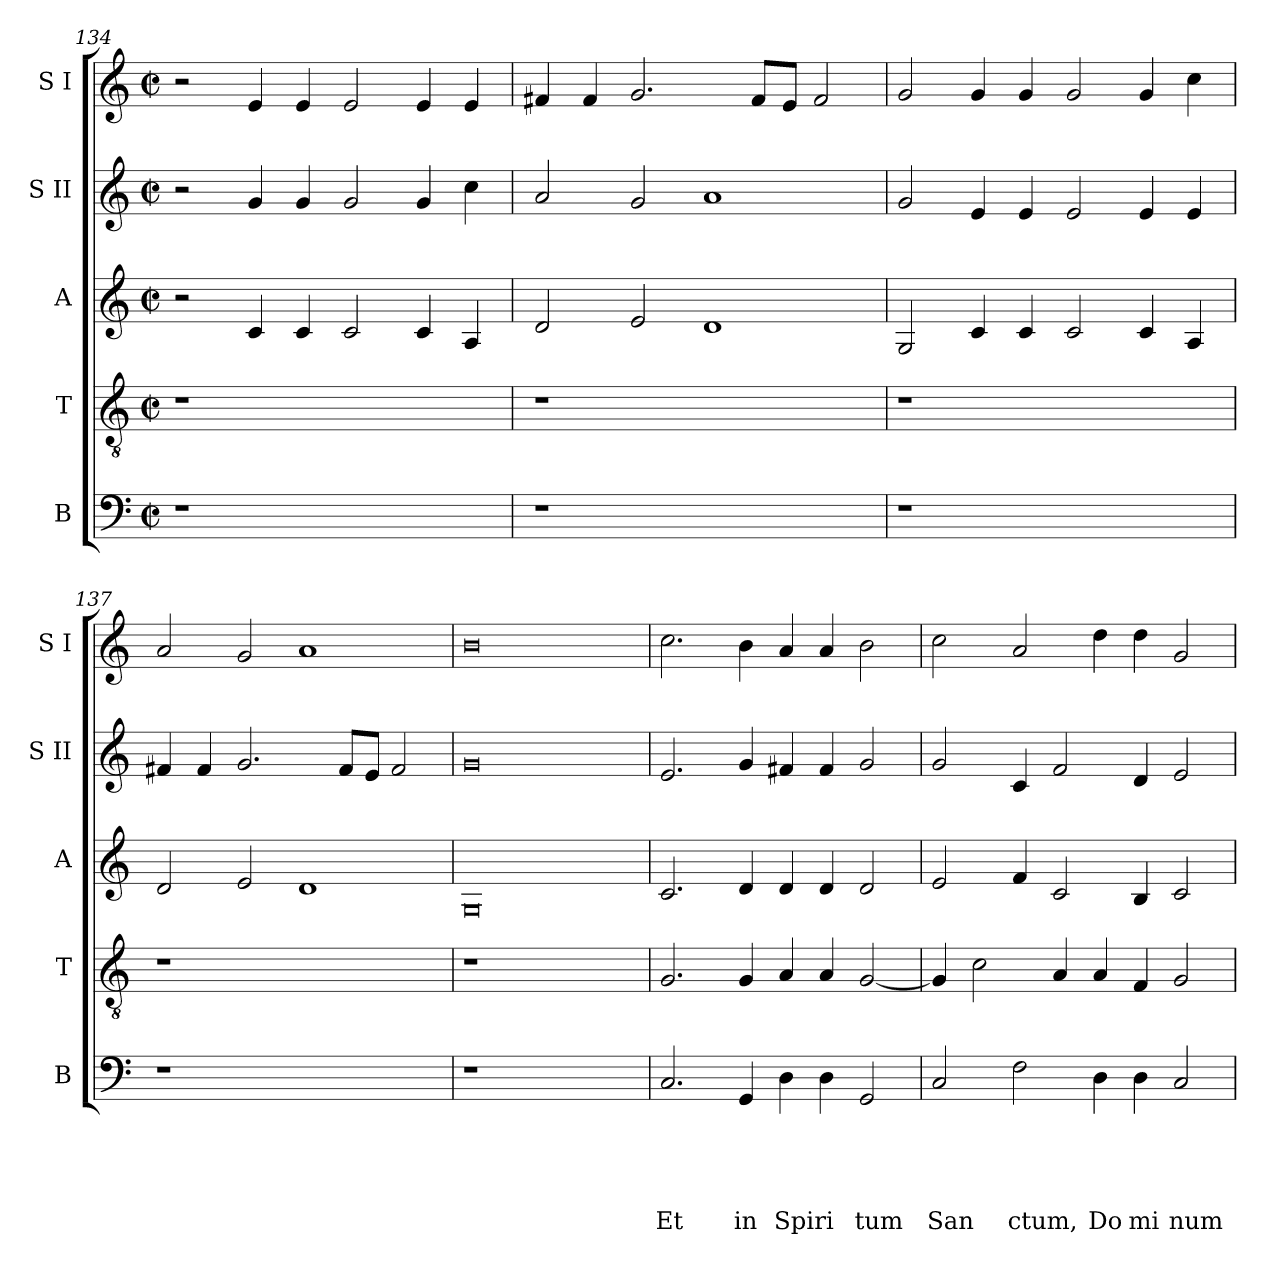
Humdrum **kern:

**kern	**text	**text	**text	**text	**text	**kern	**kern	**kern	**kern
*part5	*part5	*part5	*part5	*part5	*part5	*part4	*part3	*part2	*part1
*staff5	*staff5	*staff5	*staff5	*staff5	*staff5	*staff4	*staff3	*staff2	*staff1
*I"B	*	*	*	*	*	*I"T	*I"A	*I"S II	*I"S I
*I'B	*	*	*	*	*	*I'T	*I'A	*I'S II	*I'S I
*clefF4	*	*	*	*	*	*clefGv2	*clefG2	*clefG2	*clefG2
*k[]	*	*	*	*	*	*k[]	*k[]	*k[]	*k[]
*C:	*	*	*	*	*	*C:	*C:	*C:	*C:
*M2/2	*	*	*	*	*	*M2/2	*M2/2	*M2/2	*M2/2
*met(c|)	*	*	*	*	*	*met(c|)	*met(c|)	*met(c|)	*met(c|)
=134	=134	=134	=134	=134	=134	=134	=134	=134	=134
1r	.	.	.	.	.	1r	2r	2r	2r
.	.	.	.	.	.	.	4c/	4g/	4e/
.	.	.	.	.	.	.	4c/	4g/	4e/
1ryy	.	.	.	.	.	1ryy	2c/	2g/	2e/
.	.	.	.	.	.	.	4c/	4g/	4e/
.	.	.	.	.	.	.	4A/	4cc\	4e/
=135	=135	=135	=135	=135	=135	=135	=135	=135	=135
1r	.	.	.	.	.	1r	2d/	2a/	4f#X/
.	.	.	.	.	.	.	.	.	4f#/
.	.	.	.	.	.	.	2e/	2g/	2.g/
1ryy	.	.	.	.	.	1ryy	1d	1a	.
.	.	.	.	.	.	.	.	.	8f#/L
.	.	.	.	.	.	.	.	.	8e/J
.	.	.	.	.	.	.	.	.	2f#/
=136	=136	=136	=136	=136	=136	=136	=136	=136	=136
1r	.	.	.	.	.	1r	2G/	2g/	2g/
.	.	.	.	.	.	.	4c/	4e/	4g/
.	.	.	.	.	.	.	4c/	4e/	4g/
1ryy	.	.	.	.	.	1ryy	2c/	2e/	2g/
.	.	.	.	.	.	.	4c/	4e/	4g/
.	.	.	.	.	.	.	4A/	4e/	4cc\
!!LO:PB:g=z
=137	=137	=137	=137	=137	=137	=137	=137	=137	=137
1r	.	.	.	.	.	1r	2d/	4f#X/	2a/
.	.	.	.	.	.	.	.	4f#/	.
.	.	.	.	.	.	.	2e/	2.g/	2g/
1ryy	.	.	.	.	.	1ryy	1d	.	1a
.	.	.	.	.	.	.	.	8f#/L	.
.	.	.	.	.	.	.	.	8e/J	.
.	.	.	.	.	.	.	.	2f#/	.
=138	=138	=138	=138	=138	=138	=138	=138	=138	=138
1r	.	.	.	.	.	1r	0G	0g	0b
1ryy	.	.	.	.	.	1ryy	.	.	.
=139!	=139!	=139!	=139!	=139!	=139!	=139!	=139!	=139!	=139!
!	!	!	!	!	!LO:LY:b	!	!	!	!
2.C/	.	.	.	.	Et	2.G/	2.c/	2.e/	2.cc\
!	!	!	!	!	!LO:LY:b	!	!	!	!
4GG/	.	.	.	.	in	4G/	4d/	4g/	4b\
!	!	!	!	!	!LO:LY:b	!	!	!	!
4D\	.	.	.	.	Spi	4A/	4d/	4f#X/	4a/
!	!	!	!	!	!LO:LY:b	!	!	!	!
4D\	.	.	.	.	ri	4A/	4d/	4f#/	4a/
!	!	!	!	!	!LO:LY:b	!	!	!	!
2GG/	.	.	.	.	tum	[<2G/	2d/	2g/	2b\
=140	=140	=140	=140	=140	=140	=140	=140	=140	=140
!	!	!	!	!	!LO:LY:b	!	!	!	!
2C/	.	.	.	.	San	4G/]	2e/	2g/	2cc\
.	.	.	.	.	.	2c\	.	.	.
!	!	!	!	!	!LO:LY:b	!	!	!	!
2F\	.	.	.	.	ctum,	.	4f/	4c/	2a/
.	.	.	.	.	.	4A/	2c/	2f/	.
!	!	!	!	!	!LO:LY:b	!	!	!	!
4D\	.	.	.	.	Do	4A/	.	.	4dd\
!	!	!	!	!	!LO:LY:b	!	!	!	!
4D\	.	.	.	.	mi	4F/	4B/	4d/	4dd\
!	!	!	!	!	!LO:LY:b	!	!	!	!
2C/	.	.	.	.	num	2G/	2c/	2e/	2g/
=	=	=	=	=	=	=	=	=	=
*-	*-	*-	*-	*-	*-	*-	*-	*-	*-
